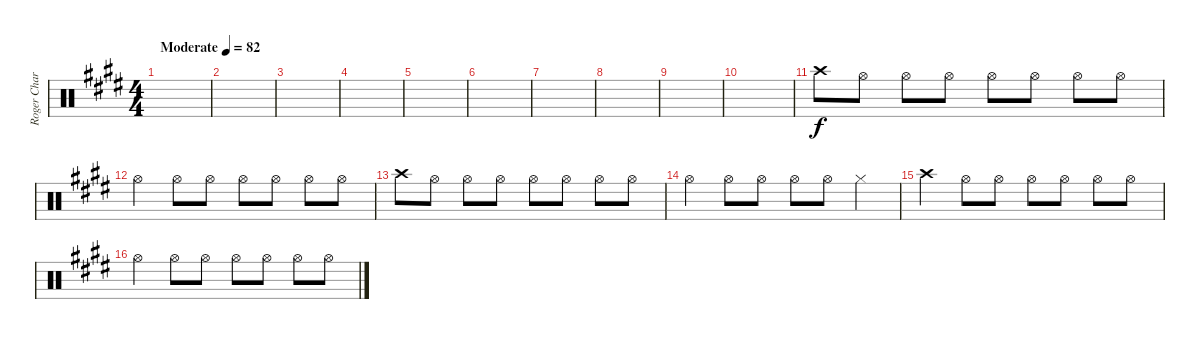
\track ("Roger Charlet" "Roger Char") {instrument percussion}
\staff {score}
\articulation defaults
\ts (4 4)
\tempo (82 "Moderate")
\clef neutral
\ks e
|
|
|
|
|
|
|
|
|
|
"Crash high (hit)".8 "Hi-Hat (open)".8 "Hi-Hat (open)".8 "Hi-Hat (open)".8 "Hi-Hat (open)".8 "Hi-Hat (open)".8 "Hi-Hat (open)".8 "Hi-Hat (open)".8 |
"Hi-Hat (open)".4 "Hi-Hat (open)".8 "Hi-Hat (open)".8 "Hi-Hat (open)".8 "Hi-Hat (open)".8 "Hi-Hat (open)".8 "Hi-Hat (open)".8 |
"Crash high (hit)".8 "Hi-Hat (open)".8 "Hi-Hat (open)".8 "Hi-Hat (open)".8 "Hi-Hat (open)".8 "Hi-Hat (open)".8 "Hi-Hat (open)".8 "Hi-Hat (open)".8 |
"Hi-Hat (open)".4 "Hi-Hat (open)".8 "Hi-Hat (open)".8 "Hi-Hat (open)".8 "Hi-Hat (open)".8 "Hi-Hat (closed)".4 |
"Crash high (hit)".4 "Hi-Hat (open)".8 "Hi-Hat (open)".8 "Hi-Hat (open)".8 "Hi-Hat (open)".8 "Hi-Hat (open)".8 "Hi-Hat (open)".8 |
"Hi-Hat (open)".4 "Hi-Hat (open)".8 "Hi-Hat (open)".8 "Hi-Hat (open)".8 "Hi-Hat (open)".8 "Hi-Hat (open)".8 "Hi-Hat (open)".8
